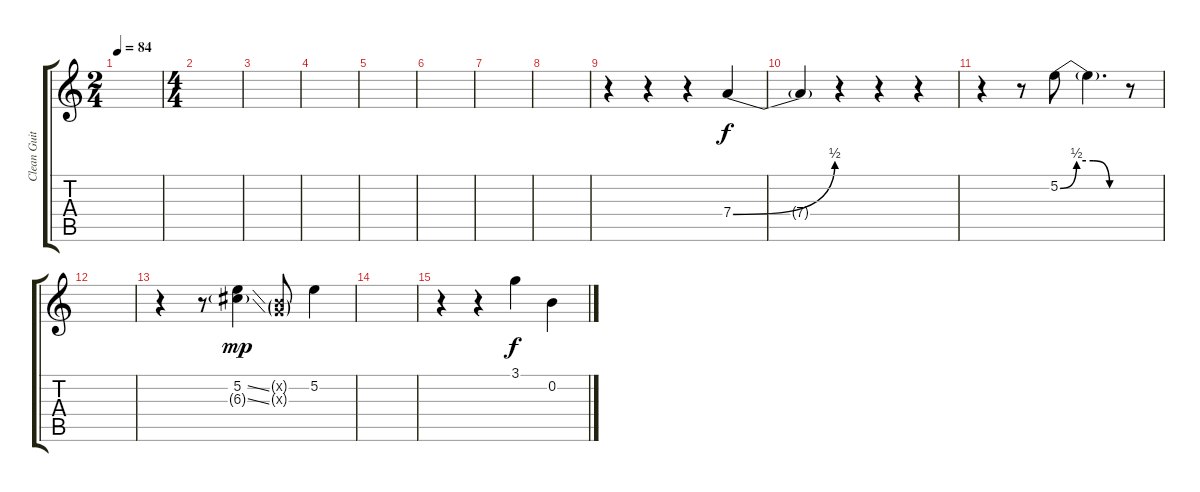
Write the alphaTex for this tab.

\track ("Clean Guitar" "Clean Guit") {instrument electricguitarclean}
\staff {score tabs}
\tuning (E4 B3 G3 D3 A2 E2) {hide}
\ts (2 4)
\tempo 84
\clef g2
\ks c
|
\ts (4 4)
|
|
|
|
|
|
|
r.4{txt ""} r.4 r.4 7.4{be (bend 0 0 60 2)}.4 |
7.4{t}.4 r.4 r.4 r.4 |
r.4 r.8 5.2{be (custom 0 0 15 2 30 2 45 0 60 0)}.8 5.2{t}.4{d} r.8 |
|
r.4 r.8 (5.2{ss} 6.3{ss g}).4{dy mp} (0.2{g x} 0.3{g x}).8 5.2.4 |
|
r.4 r.4 3.1.4{dy f} 0.2.4
